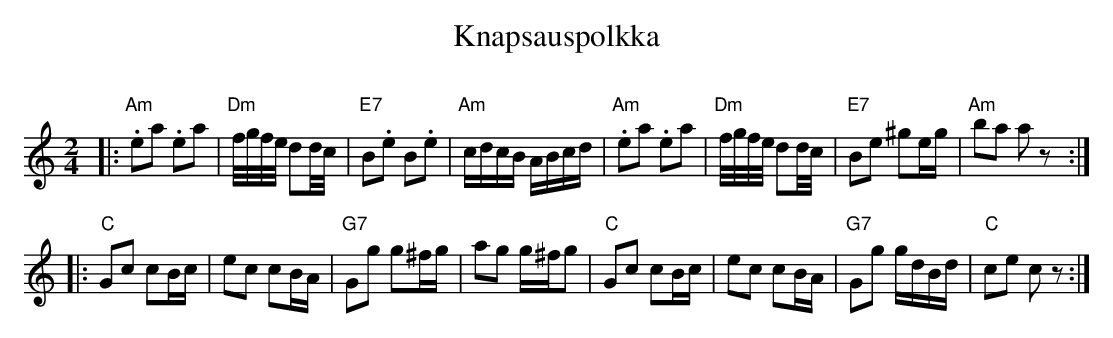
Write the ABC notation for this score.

X:1
T: Knapsauspolkka
O:
M: 2/4
L: 1/16
K: Am
|: "Am".e2a2 .e2a2 | "Dm"f/g/f/e/ d2d/c/ | "E7"B2.e2 B2.e2 | "Am"cdcB ABcd \
|  "Am".e2a2 .e2a2 | "Dm"f/g/f/e/ d2d/c/ | "E7"B2e2 ^g2eg | "Am"b2a2 a2z2 :|
|: "C"G2c2 c2Bc | e2c2 c2BA | "G7"G2g2 g2^fg | a2g2 g^fg2 \
|  "C"G2c2 c2Bc | e2c2 c2BA | "G7"G2g2 gdBd | "C"c2e2 c2z2 :|
